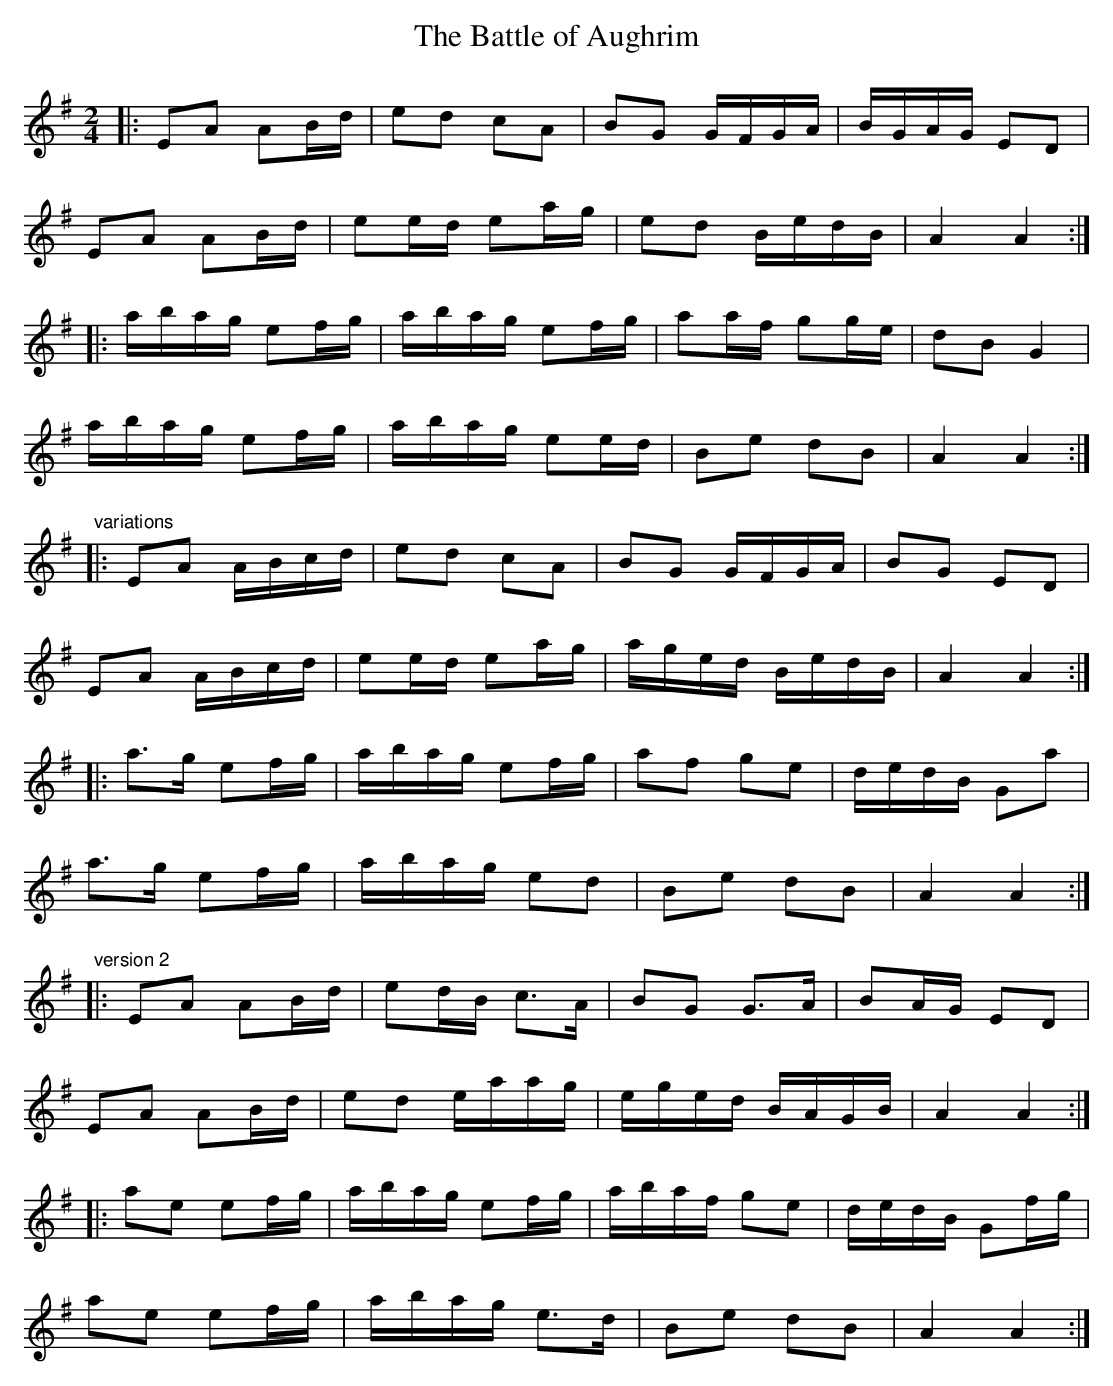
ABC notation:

X:1
T:Battle of Aughrim, The
M:2/4
L:1/8
K:Ador
|:EA AB/d/|ed cA|BG G/F/G/A/|B/G/A/G/ ED|!
EA AB/d/|ee/d/ ea/g/|ed B/e/d/B/|A2 A2:|!
|:a/b/a/g/ ef/g/|a/b/a/g/ ef/g/|aa/f/ gg/e/|dB G2|!
a/b/a/g/ ef/g/|a/b/a/g/ ee/d/|Be dB|A2 A2:|!
"variations"
|:EA A/B/c/d/|ed cA|BG G/F/G/A/|BG ED|!
EA A/B/c/d/|ee/d/ ea/g/|a/g/e/d/ B/e/d/B/|A2 A2:|!
|:a>g ef/g/|a/b/a/g/ ef/g/|af ge|d/e/d/B/ Ga|!
a>g ef/g/|a/b/a/g/ ed|Be dB|A2 A2:|!
"version 2"
|:EA AB/d/|ed/B/ c>A|BG G>A|BA/G/ ED|!
EA AB/d/|ed e/a/a/g/|e/g/e/d/ B/A/G/B/|A2 A2:|!
|:ae ef/g/|a/b/a/g/ ef/g/|a/b/a/f/ ge|d/e/d/B/ Gf/g/|!
ae ef/g/|a/b/a/g/ e>d|Be dB|A2 A2:|!
